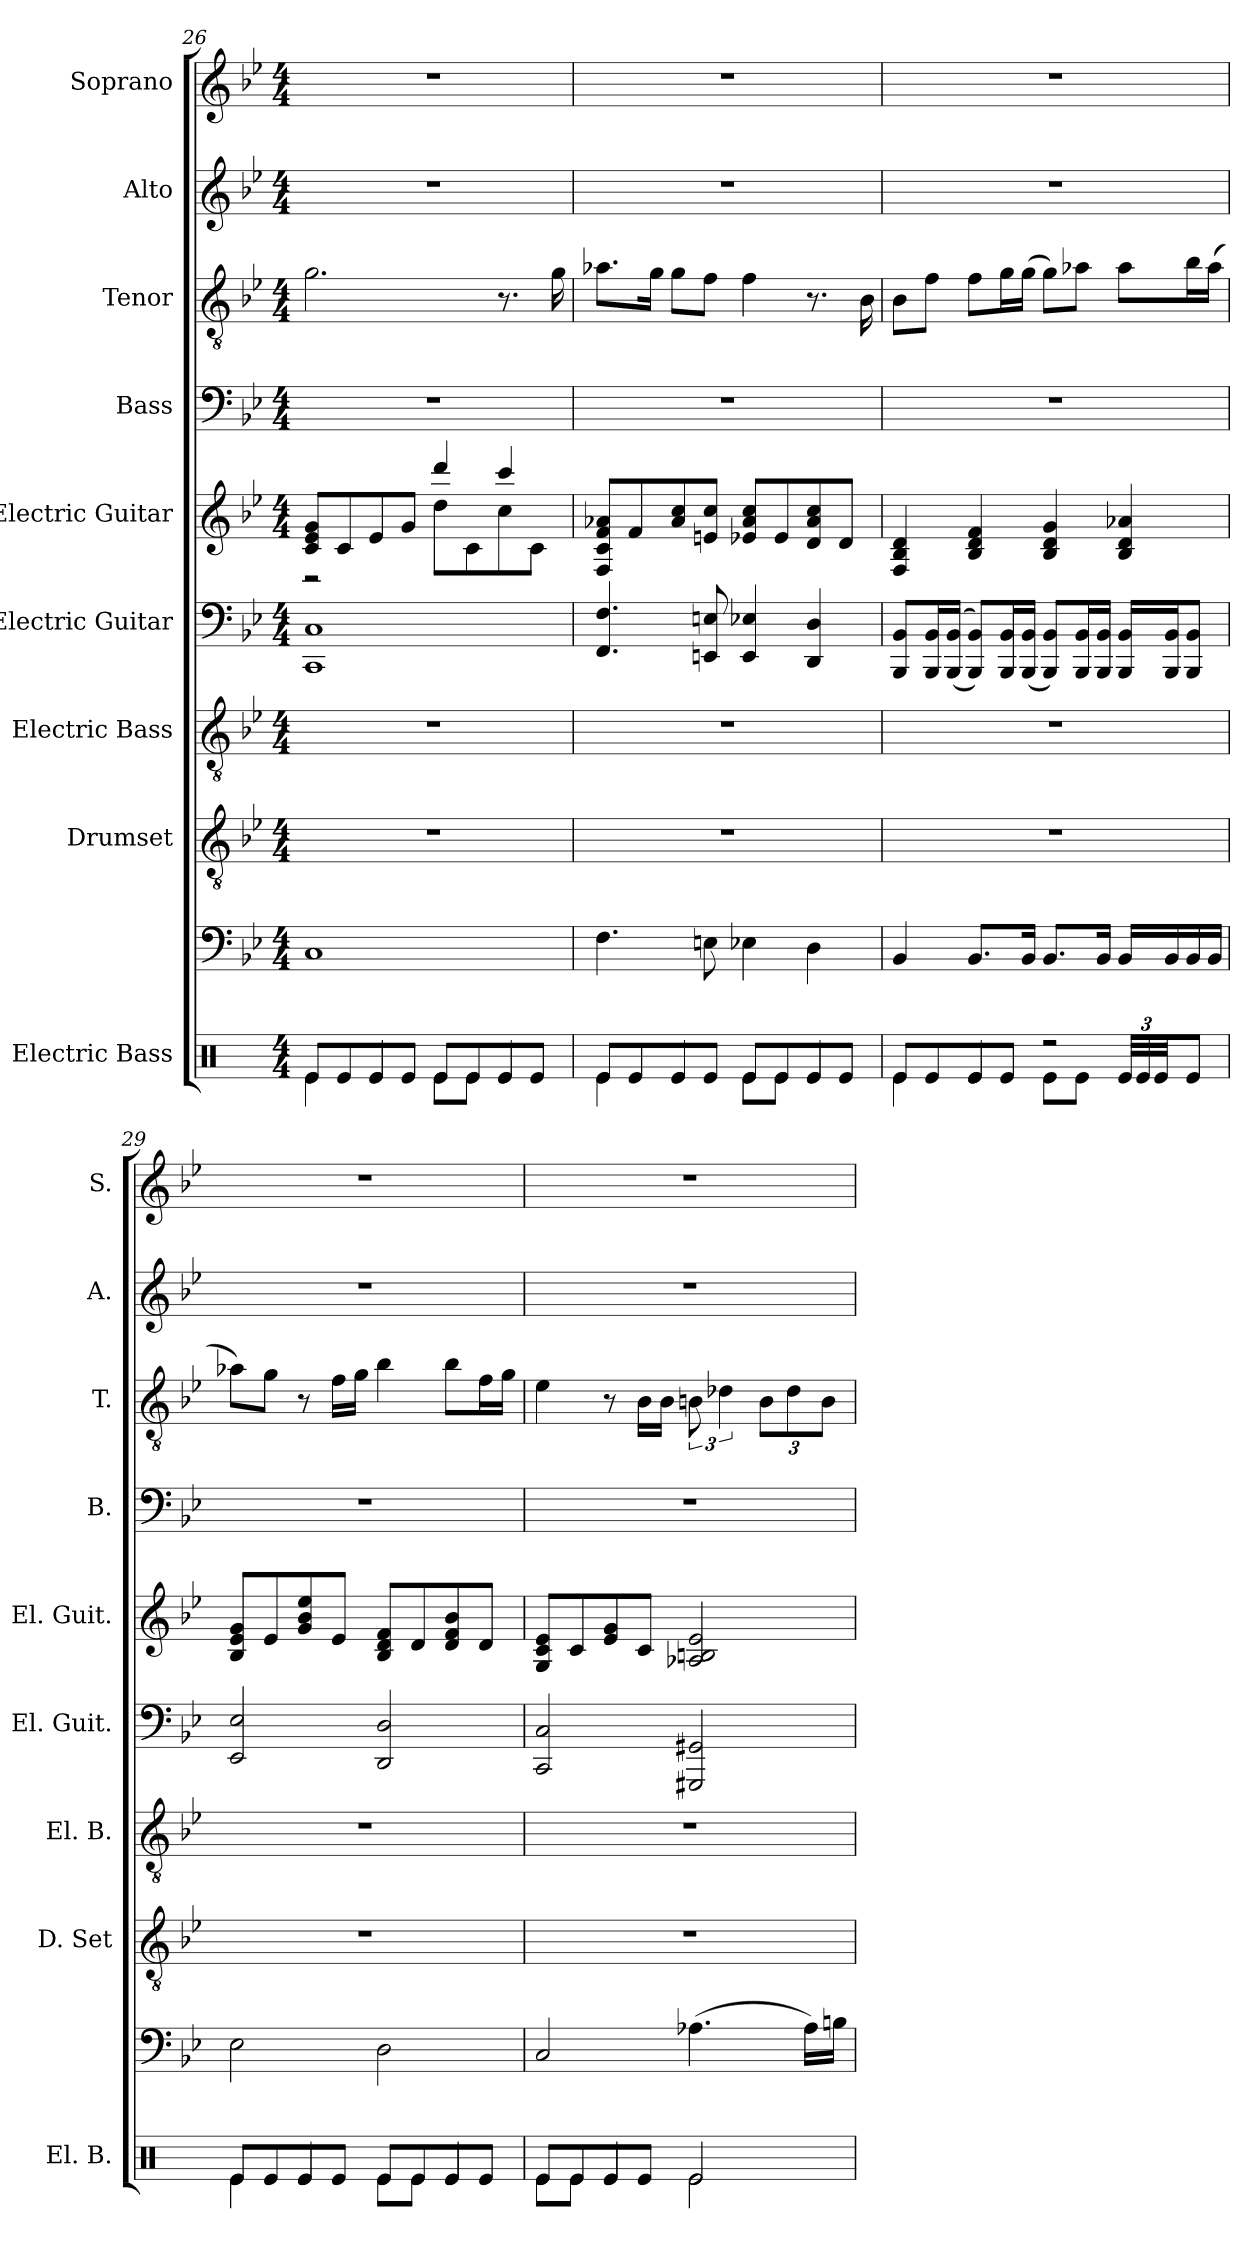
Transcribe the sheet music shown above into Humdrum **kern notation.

**kern	**kern	**kern	**kern	**kern	**kern	**kern	**kern	**kern	**kern
*part9	*part9	*part8	*part7	*part6	*part5	*part4	*part3	*part2	*part1
*staff10	*staff9	*staff8	*staff7	*staff6	*staff5	*staff4	*staff3	*staff2	*staff1
*I"Electric Bass	*	*I"Drumset	*I"Electric Bass	*I"Electric Guitar	*I"Electric Guitar	*I"Bass	*I"Tenor	*I"Alto	*I"Soprano
*I'El. B.	*	*I'D. Set	*I'El. B.	*I'El. Guit.	*I'El. Guit.	*I'B.	*I'T.	*I'A.	*I'S.
!!LO:PB:g=z
*clefX	*clefF4	*clefGv2	*clefGv2	*clefF4	*clefG2	*clefF4	*clefGv2	*clefG2	*clefG2
*k[]	*k[b-e-]	*k[b-e-]	*k[b-e-]	*k[b-e-]	*k[b-e-]	*k[b-e-]	*k[b-e-]	*k[b-e-]	*k[b-e-]
*M4/4	*M4/4	*M4/4	*M4/4	*M4/4	*M4/4	*M4/4	*M4/4	*M4/4	*M4/4
=26	=26	=26	=26	=26	=26	=26	=26	=26	=26
*^	*	*	*	*	*^	*	*	*	*
*	*	*	*	*	*	*	*^	*	*	*	*
8Re/L	4Re\	1C	1r	1r	1CC 1C	8c/ 8e-/ 8g/L	2r	2ryy	1r	2.g\	1r	1r
8Re/	.	.	.	.	.	8c/	.	.	.	.	.	.
8Re/	4Re/	.	.	.	.	8e-/	.	.	.	.	.	.
8Re/J	.	.	.	.	.	8g/J	.	.	.	.	.	.
8Re/L	8Re\L	.	.	.	.	2ryy	8dd\L	4ddd/	.	.	.	.
8Re/	8Re\J	.	.	.	.	.	8c\	.	.	.	.	.
8Re/	4Re/	.	.	.	.	.	8cc\	4ccc/	.	8.r	.	.
8Re/J	.	.	.	.	.	.	8c\J	.	.	.	.	.
.	.	.	.	.	.	.	.	.	.	16g\	.	.
*	*	*	*	*	*	*v	*v	*v	*	*	*	*
=27	=27	=27	=27	=27	=27	=27	=27	=27	=27	=27
8Re/L	4Re\	4.F\	1r	1r	4.FF/ 4.F/	8F/ 8c/ 8f/ 8a-X/L	1r	8.a-X\L	1r	1r
8Re/	.	.	.	.	.	8f/	.	.	.	.
.	.	.	.	.	.	.	.	16g\Jk	.	.
8Re/	4Re/	.	.	.	.	8a-/ 8cc/	.	8g\L	.	.
8Re/J	.	8En\	.	.	8EEn/ 8En/	8en/ 8cc/J	.	8f\J	.	.
8Re/L	8Re\L	4E-X\	.	.	4EE/ 4E-X/	8e-X/ 8a-/ 8cc/L	.	4f\	.	.
8Re/	8Re\J	.	.	.	.	8e-/	.	.	.	.
8Re/	4Re/	4D\	.	.	4DD/ 4D/	8d/ 8a-/ 8cc/	.	8.r	.	.
8Re/J	.	.	.	.	.	8d/J	.	.	.	.
.	.	.	.	.	.	.	.	16B-\	.	.
=28	=28	=28	=28	=28	=28	=28	=28	=28	=28	=28
8Re/L	4Re\	4BB-/	1r	1r	8BBB-/ 8BB-/L	4F/ 4B-/ 4d/	1r	8B-\L	1r	1r
8Re/	.	.	.	.	16BBB-/ 16BB-/L	.	.	8f\J	.	.
.	.	.	.	.	((16BBB-/ 16BB-/JJ	.	.	.	.	.
8Re/	4Re/	8.BB-/L	.	.	8BBB-/ 8BB-/L))	4B-/ 4d/ 4f/	.	8f\L	.	.
8Re/J	.	.	.	.	16BBB-/ 16BB-/L	.	.	16g\L	.	.
.	.	16BB-/Jk	.	.	(16BBB-/ 16BB-/JJ	.	.	(16g\JJ	.	.
2r	8Re\L	8.BB-/L	.	.	8BBB-/ 8BB-/L)	4B-/ 4d/ 4g/	.	8g\L)	.	.
.	8Re\J	.	.	.	16BBB-/ 16BB-/L	.	.	8a-X\J	.	.
.	.	16BB-/Jk	.	.	16BBB-/ 16BB-/JJ	.	.	.	.	.
*	*Xbrackettup	*	*	*	*	*	*	*	*	*
.	48Re/LLL	16BB-/LL	.	.	16BBB-/ 16BB-/LL	4B-/ 4d/ 4a-X/	.	8a-\L	.	.
.	48Re/	.	.	.	.	.	.	.	.	.
.	48Re/JJ	.	.	.	.	.	.	.	.	.
.	16ryy	16BB-/	.	.	16BBB-/ 16BB-/J	.	.	.	.	.
.	8Re/J	16BB-/	.	.	8BBB-/ 8BB-/J	.	.	16b-\L	.	.
.	.	16BB-/JJ	.	.	.	.	.	(16a-\JJ	.	.
!!LO:PB:g=z
=29	=29	=29	=29	=29	=29	=29	=29	=29	=29	=29
8Re/L	4Re\	2E-\	1r	1r	2EE-/ 2E-/	8B-/ 8e-/ 8g/L	1r	8a-X\L)	1r	1r
8Re/	.	.	.	.	.	8e-/	.	8g\J	.	.
8Re/	4Re/	.	.	.	.	8g/ 8b-/ 8ee-/	.	8r	.	.
8Re/J	.	.	.	.	.	8e-/J	.	16f\LL	.	.
.	.	.	.	.	.	.	.	16g\JJ	.	.
8Re/L	8Re\L	2D\	.	.	2DD/ 2D/	8B-/ 8d/ 8f/L	.	4b-\	.	.
8Re/	8Re\J	.	.	.	.	8d/	.	.	.	.
8Re/	4Re/	.	.	.	.	8d/ 8f/ 8b-/	.	8b-\L	.	.
8Re/J	.	.	.	.	.	8d/J	.	16f\L	.	.
.	.	.	.	.	.	.	.	16g\JJ	.	.
=30	=30	=30	=30	=30	=30	=30	=30	=30	=30	=30
8Re/L	8Re\L	2C/	1r	1r	2CC/ 2C/	8G/ 8c/ 8e-/L	1r	4e-\	1r	1r
8Re/	8Re\J	.	.	.	.	8c/	.	.	.	.
8Re/	4Re/	.	.	.	.	8e-/ 8g/	.	8r	.	.
8Re/J	.	.	.	.	.	8c/J	.	16B-\LL	.	.
.	.	.	.	.	.	.	.	16B-\JJ	.	.
2Re/	2Re\	(4.A-X\	.	.	2GGG#X/ 2GG#X/	2A-X/ 2Bn/ 2e-/	.	12Bn\	.	.
.	.	.	.	.	.	.	.	6d-X\	.	.
*	*	*	*	*	*	*	*	*Xbrackettup	*	*
.	.	.	.	.	.	.	.	12B\L	.	.
.	.	.	.	.	.	.	.	12d-\	.	.
.	.	16A-\LL)	.	.	.	.	.	.	.	.
.	.	.	.	.	.	.	.	12B\J	.	.
.	.	16Bn\JJ	.	.	.	.	.	.	.	.
*v	*v	*	*	*	*	*	*	*	*	*
=	=	=	=	=	=	=	=	=	=
*-	*-	*-	*-	*-	*-	*-	*-	*-	*-
